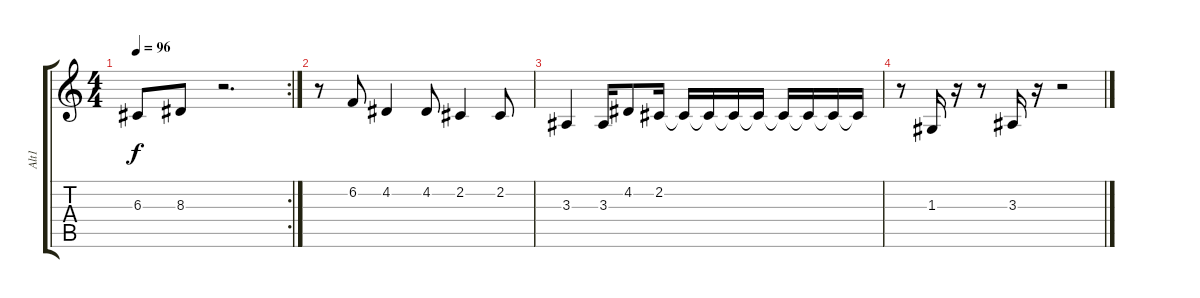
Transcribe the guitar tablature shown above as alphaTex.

\track ("Alt1" "Alt1") {instrument altosax}
\staff {score tabs}
\tuning (E4 B3 G3 D3 A2 E2) {hide}
\rc 2
\ts (4 4)
\tempo 96
\clef g2
\ks c
6.3{t}.8{dy f} 8.3.8 r.2{d} |
r.8 6.2.8 4.2.4 4.2.8 2.2.4 2.2.8 |
3.3.4 3.3.16 4.2.8 2.2.16 2.2{t}.16{volume 6} 2.2{t}.16{volume 7} 2.2{t}.16{volume 8} 2.2{t}.16{volume 9} 2.2{t}.16{volume 12} 2.2{t}.16{volume 16} 2.2{t}.16 2.2{t}.16 |
r.8 1.3.16 r.16 r.8 3.3.16 r.16 r.2
